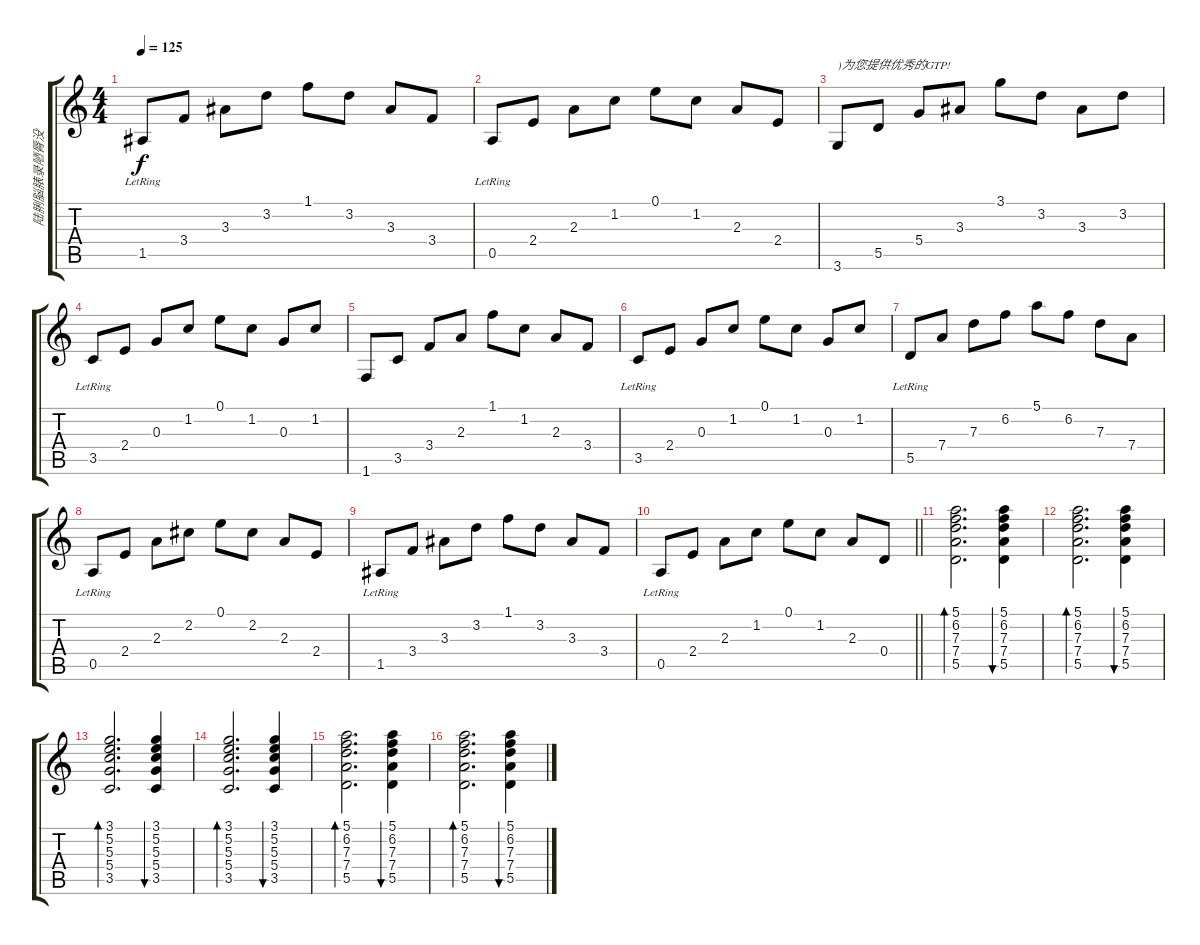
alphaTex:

\track ("陆脷脳脿录陋脣没" "陆脷脳脿录陋脣没") {instrument acousticguitarnylon}
\staff {score tabs}
\tuning (E4 B3 G3 D3 A2 E2) {hide}
\ts (4 4)
\tempo 125
\clef g2
\ks c
1.5{lr}.8{dy f} 3.4.8 3.3.8 3.2.8 1.1.8 3.2.8 3.3.8 3.4.8 |
0.5{lr}.8 2.4.8 2.3.8 1.2.8 0.1.8 1.2.8 2.3.8 2.4.8 |
3.6.8{txt ")为您提供优秀的GTP!"} 5.5.8 5.4.8 3.3.8 3.1.8 3.2.8 3.3.8 3.2.8 |
3.5{lr}.8 2.4.8 0.3.8 1.2.8 0.1.8 1.2.8 0.3.8 1.2.8 |
1.6.8 3.5.8 3.4.8 2.3.8 1.1.8 1.2.8 2.3.8 3.4.8 |
3.5{lr}.8 2.4.8 0.3.8 1.2.8 0.1.8 1.2.8 0.3.8 1.2.8 |
5.5{lr}.8 7.4.8 7.3.8 6.2.8 5.1.8 6.2.8 7.3.8 7.4.8 |
0.5{lr}.8 2.4.8 2.3.8 2.2.8 0.1.8 2.2.8 2.3.8 2.4.8 |
1.5{lr}.8 3.4.8 3.3.8 3.2.8 1.1.8 3.2.8 3.3.8 3.4.8 |
\barLineRight lightlight
0.5{lr}.8 2.4.8 2.3.8 1.2.8 0.1.8 1.2.8 2.3.8 0.4.8 |
(5.1 6.2 7.3 7.4 5.5).2{d bd 30} (5.1 6.2 7.3 7.4 5.5).4{bu 60} |
(5.1 6.2 7.3 7.4 5.5).2{d bd 30} (5.1 6.2 7.3 7.4 5.5).4{bu 60} |
(3.1 5.2 5.3 5.4 3.5).2{d bd 30} (3.1 5.2 5.3 5.4 3.5).4{bu 60} |
(3.1 5.2 5.3 5.4 3.5).2{d bd 30} (3.1 5.2 5.3 5.4 3.5).4{bu 60} |
(5.1 6.2 7.3 7.4 5.5).2{d bd 30} (5.1 6.2 7.3 7.4 5.5).4{bu 60} |
(5.1 6.2 7.3 7.4 5.5).2{d bd 30} (5.1 6.2 7.3 7.4 5.5).4{bu 60}
